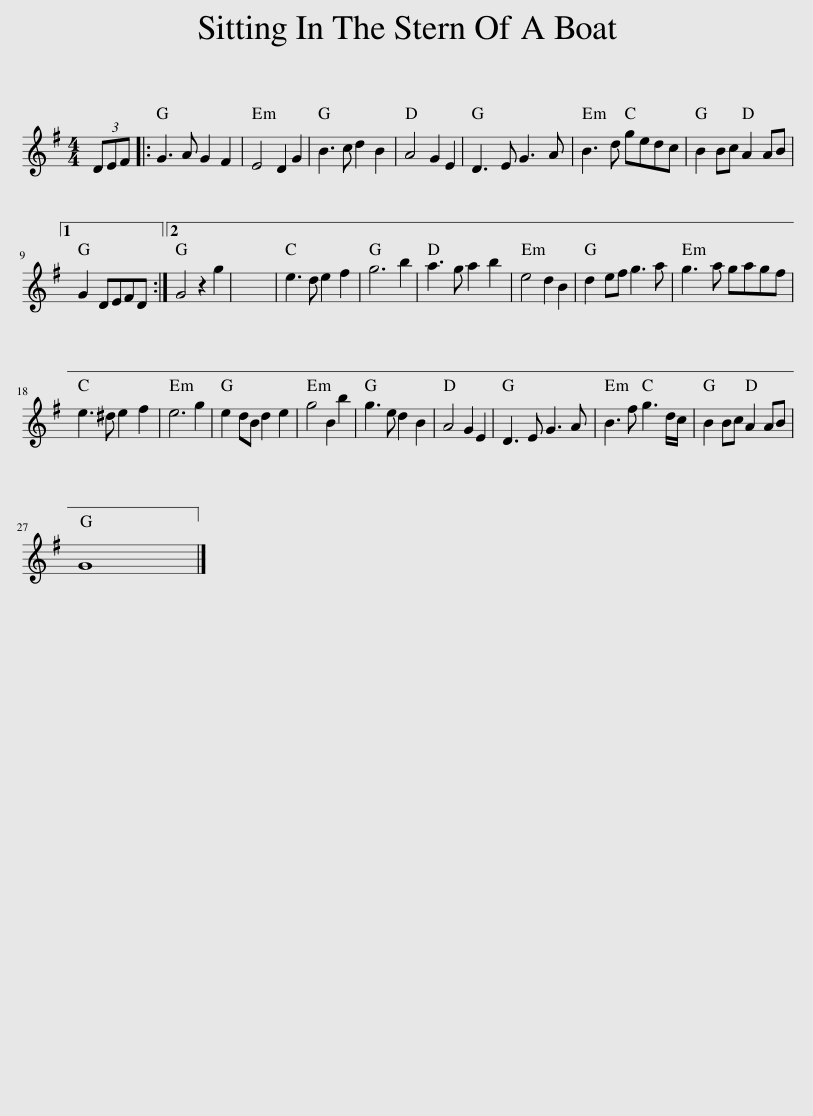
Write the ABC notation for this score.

X:1
L:1/8
M:4/4
I:linebreak $
K:G
V:1 treble
V:1
 (3DEF |: G3 A G2 F2 | E4 D2 G2 | B3 c d2 B2 | A4 G2 E2 | %5
 D3 E G3 A | B3 d gedc | B2 Bc A2 AB |1$ G2 DEFD :|2 G4 z2 g2 | %10
 x8 | e3 d e2 f2 | g6 b2 | a3 g a2 b2 | e4 d2 B2 | %15
 d2 ef g3 a | g3 a gagf |$ e3 ^d e2 f2 | e6 g2 | e2 dB d2 e2 | %20
 g4 B2 b2 | g3 e d2 B2 | A4 G2 E2 | D3 E G3 A | B3 f g3 d/c/ | %25
 B2 Bc A2 AB |$ G8 |] %27
